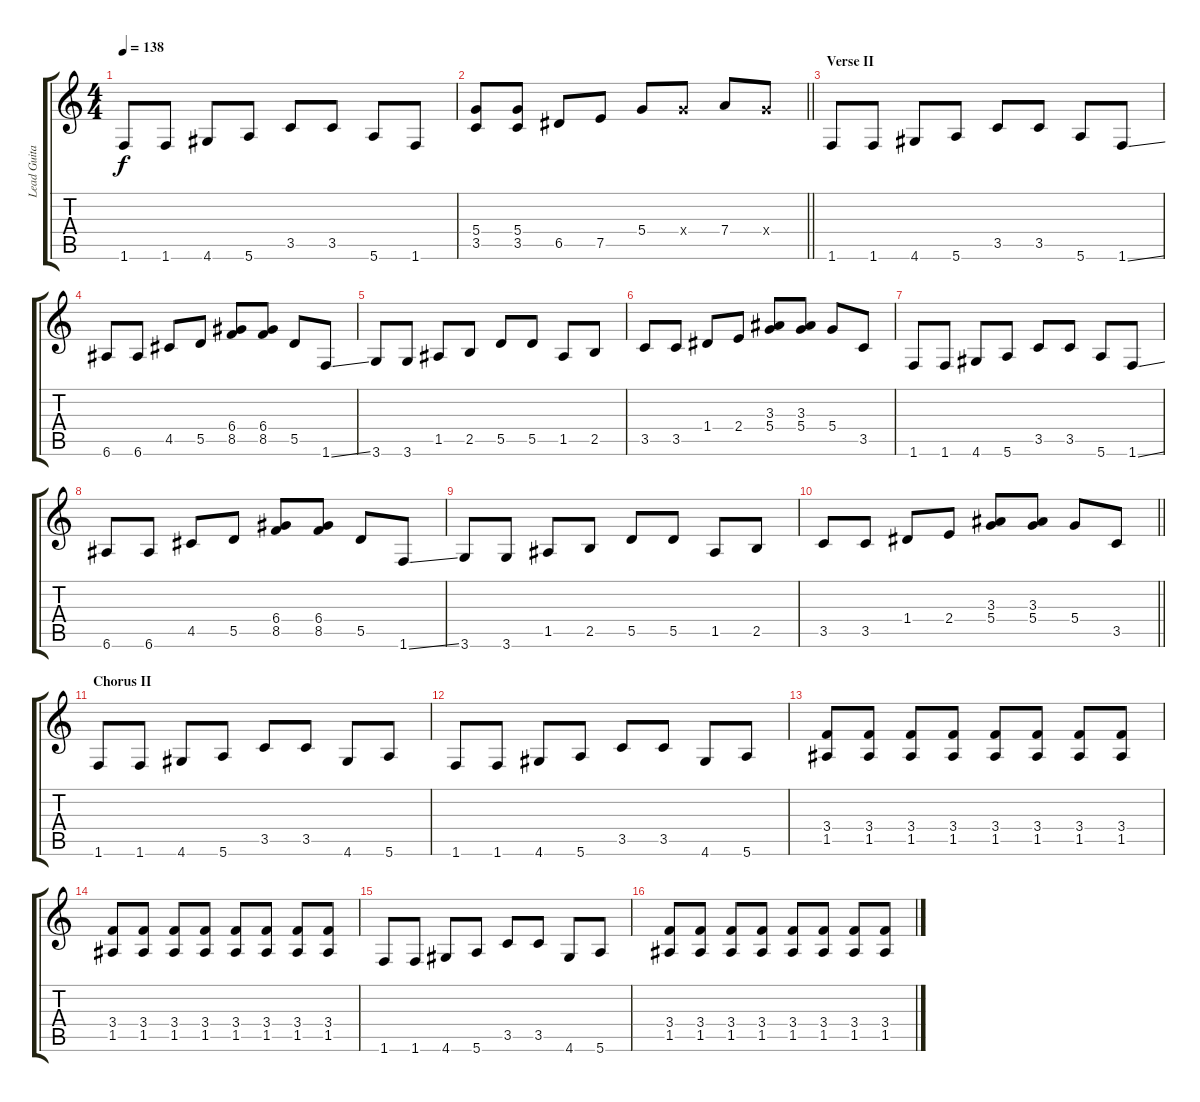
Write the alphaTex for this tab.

\track ("Lead Guitar" "Lead Guita") {instrument electricguitarclean}
\staff {score tabs}
\tuning (E4 B3 G3 D3 A2 E2) {hide}
\ts (4 4)
\tempo 138
\clef g2
\ks c
1.6.8{dy f} 1.6.8 4.6.8 5.6.8 3.5.8 3.5.8 5.6.8 1.6.8 |
\barLineRight lightlight
(5.4 3.5).8 (5.4 3.5).8 6.5.8 7.5.8 5.4.8 5.4{x}.8 7.4.8 5.4{x}.8 |
\section ("" "Verse II")
1.6.8 1.6.8 4.6.8 5.6.8 3.5.8 3.5.8 5.6.8 1.6{ss}.8 |
6.6.8 6.6.8 4.5.8 5.5.8 (6.4 8.5).8 (6.4 8.5).8 5.5.8 1.6{ss}.8 |
3.6.8 3.6.8 1.5.8 2.5.8 5.5.8 5.5.8 1.5.8 2.5.8 |
3.5.8 3.5.8 1.4.8 2.4.8 (3.3 5.4).8 (3.3 5.4).8 5.4.8 3.5.8 |
1.6.8 1.6.8 4.6.8 5.6.8 3.5.8 3.5.8 5.6.8 1.6{ss}.8 |
6.6.8 6.6.8 4.5.8 5.5.8 (6.4 8.5).8 (6.4 8.5).8 5.5.8 1.6{ss}.8 |
3.6.8 3.6.8 1.5.8 2.5.8 5.5.8 5.5.8 1.5.8 2.5.8 |
\barLineRight lightlight
3.5.8 3.5.8 1.4.8 2.4.8 (3.3 5.4).8 (3.3 5.4).8 5.4.8 3.5.8 |
\section ("" "Chorus II")
1.6.8 1.6.8 4.6.8 5.6.8 3.5.8 3.5.8 4.6.8 5.6.8 |
1.6.8 1.6.8 4.6.8 5.6.8 3.5.8 3.5.8 4.6.8 5.6.8 |
(3.4 1.5).8 (3.4 1.5).8 (3.4 1.5).8 (3.4 1.5).8 (3.4 1.5).8 (3.4 1.5).8 (3.4 1.5).8 (3.4 1.5).8 |
(3.4 1.5).8 (3.4 1.5).8 (3.4 1.5).8 (3.4 1.5).8 (3.4 1.5).8 (3.4 1.5).8 (3.4 1.5).8 (3.4 1.5).8 |
1.6.8 1.6.8 4.6.8 5.6.8 3.5.8 3.5.8 4.6.8 5.6.8 |
(3.4 1.5).8 (3.4 1.5).8 (3.4 1.5).8 (3.4 1.5).8 (3.4 1.5).8 (3.4 1.5).8 (3.4 1.5).8 (3.4 1.5).8
